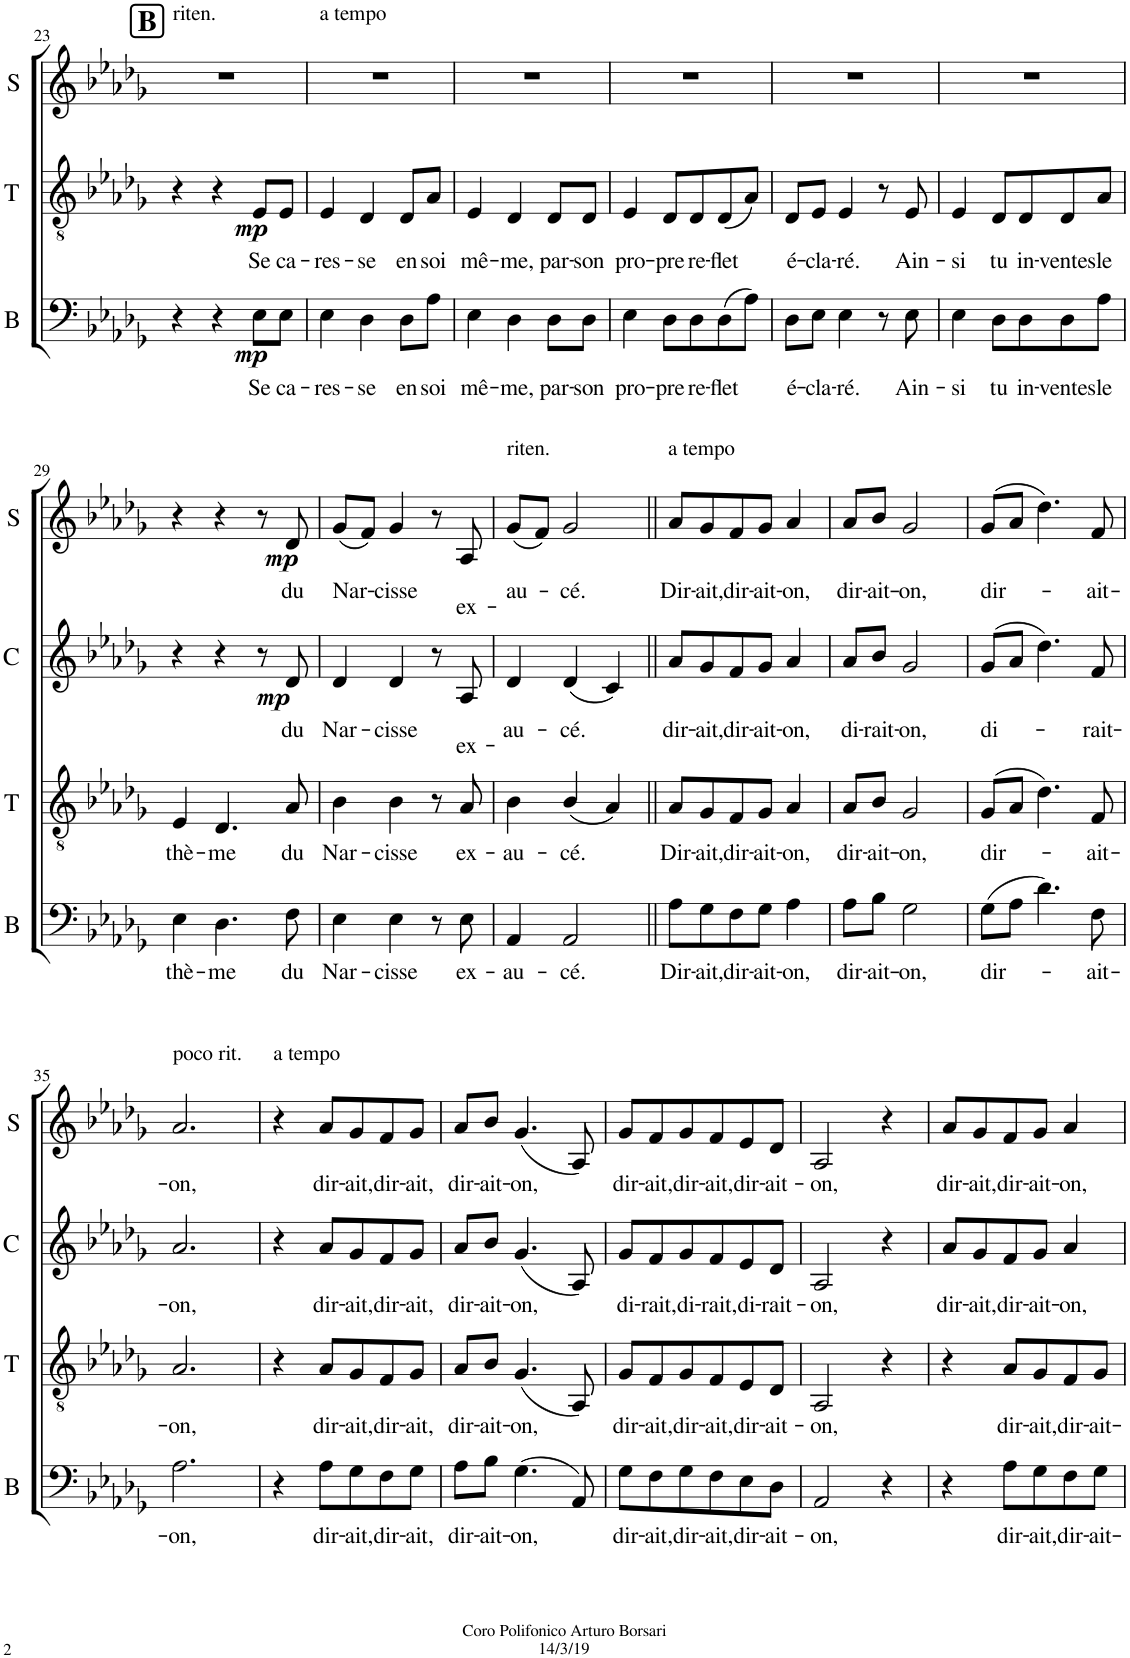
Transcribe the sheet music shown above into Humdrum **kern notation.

**kern	**text	**dynam	**kern	**text	**dynam	**kern	**text	**dynam	**kern	**text	**dynam
*part4	*part4	*part4	*part3	*part3	*part3	*part2	*part2	*part2	*part1	*part1	*part1
*staff4	*staff4	*staff4	*staff3	*staff3	*staff3	*staff2	*staff2	*staff2	*staff1	*staff1	*staff1
*I"Bassi	*	*	*I"Tenori	*	*	*I"Contralti	*	*	*I"Soprani	*	*
*I'B	*	*	*I'T	*	*	*I'C	*	*	*I'S	*	*
!!LO:PB:g=z
*clefF4	*	*	*clefGv2	*	*	*clefG2	*	*	*clefG2	*	*
*	*	*	*	*	*	*	*	*	*Trd1c2	*	*
*k[b-e-a-d-g-]	*	*	*k[b-e-a-d-g-]	*	*	*k[b-e-a-d-g-]	*	*	*k[b-e-a-d-g-]	*	*
*D-:	*	*	*D-:	*	*	*D-:	*	*	*D-:	*	*
*M3/4	*	*	*M3/4	*	*	*M3/4	*	*	*M3/4	*	*
!!LO:REH:place=s1:a:B:cj:fs=14:t=B
=23	=23	=23	=23	=23	=23	=23	=23	=23	=23	=23	=23
!	!	!	!	!	!	!	!	!	!LO:TX:a:t=riten.	!	!
4r	.	.	4r	.	.	2.r	.	.	2.r	.	.
4r	.	.	4r	.	.	.	.	.	.	.	.
!	!LO:LY:b	!LO:DY:b	!	!LO:LY:b	!LO:DY:b	!	!	!	!	!	!
8E-\L	Se	mp	8E-/L	Se	mp	.	.	.	.	.	.
!	!LO:LY:b	!	!	!LO:LY:b	!	!	!	!	!	!	!
8E-\J	ca-	.	8E-/J	ca-	.	.	.	.	.	.	.
=24	=24	=24	=24	=24	=24	=24	=24	=24	=24	=24	=24
!	!	!	!	!	!	!	!	!	!LO:TX:a:t=a tempo	!	!
!	!LO:LY:b	!	!	!LO:LY:b	!	!	!	!	!	!	!
4E-\	-res-	.	4E-/	-res-	.	2.r	.	.	2.r	.	.
!	!LO:LY:b	!	!	!LO:LY:b	!	!	!	!	!	!	!
4D-\	-se	.	4D-/	-se	.	.	.	.	.	.	.
!	!LO:LY:b	!	!	!LO:LY:b	!	!	!	!	!	!	!
8D-\L	en	.	8D-/L	en	.	.	.	.	.	.	.
!	!LO:LY:b	!	!	!LO:LY:b	!	!	!	!	!	!	!
8A-\J	soi	.	8A-/J	soi	.	.	.	.	.	.	.
=25	=25	=25	=25	=25	=25	=25	=25	=25	=25	=25	=25
!	!LO:LY:b	!	!	!LO:LY:b	!	!	!	!	!	!	!
4E-\	mê-	.	4E-/	mê-	.	2.r	.	.	2.r	.	.
!	!LO:LY:b	!	!	!LO:LY:b	!	!	!	!	!	!	!
4D-\	-me,	.	4D-/	-me,	.	.	.	.	.	.	.
!	!LO:LY:b	!	!	!LO:LY:b	!	!	!	!	!	!	!
8D-\L	par-	.	8D-/L	par-	.	.	.	.	.	.	.
!	!LO:LY:b	!	!	!LO:LY:b	!	!	!	!	!	!	!
8D-\J	-son	.	8D-/J	-son	.	.	.	.	.	.	.
=26	=26	=26	=26	=26	=26	=26	=26	=26	=26	=26	=26
!	!LO:LY:b	!	!	!LO:LY:b	!	!	!	!	!	!	!
4E-\	pro-	.	4E-/	pro-	.	2.r	.	.	2.r	.	.
!	!LO:LY:b	!	!	!LO:LY:b	!	!	!	!	!	!	!
8D-\L	-pre	.	8D-/L	-pre	.	.	.	.	.	.	.
!	!LO:LY:b	!	!	!LO:LY:b	!	!	!	!	!	!	!
8D-\	re-	.	8D-/	re-	.	.	.	.	.	.	.
!	!LO:LY:b	!	!	!LO:LY:b	!	!	!	!	!	!	!
(8D-\	-flet	.	(8D-/	-flet	.	.	.	.	.	.	.
8A-\J)	.	.	8A-/J)	.	.	.	.	.	.	.	.
=27	=27	=27	=27	=27	=27	=27	=27	=27	=27	=27	=27
!	!LO:LY:b	!	!	!LO:LY:b	!	!	!	!	!	!	!
8D-\L	é-	.	8D-/L	é-	.	2.r	.	.	2.r	.	.
!	!LO:LY:b	!	!	!LO:LY:b	!	!	!	!	!	!	!
8E-\J	-cla-	.	8E-/J	-cla-	.	.	.	.	.	.	.
!	!LO:LY:b	!	!	!LO:LY:b	!	!	!	!	!	!	!
4E-\	-ré.	.	4E-/	-ré.	.	.	.	.	.	.	.
8r	.	.	8r	.	.	.	.	.	.	.	.
!	!LO:LY:b	!	!	!LO:LY:b	!	!	!	!	!	!	!
8E-\	Ain-	.	8E-/	Ain-	.	.	.	.	.	.	.
=28	=28	=28	=28	=28	=28	=28	=28	=28	=28	=28	=28
!	!LO:LY:b	!	!	!LO:LY:b	!	!	!	!	!	!	!
4E-\	-si	.	4E-/	-si	.	2.r	.	.	2.r	.	.
!	!LO:LY:b	!	!	!LO:LY:b	!	!	!	!	!	!	!
8D-\L	tu	.	8D-/L	tu	.	.	.	.	.	.	.
!	!LO:LY:b	!	!	!LO:LY:b	!	!	!	!	!	!	!
8D-\	in-	.	8D-/	in-	.	.	.	.	.	.	.
!	!LO:LY:b	!	!	!LO:LY:b	!	!	!	!	!	!	!
8D-\	-ventes	.	8D-/	-ventes	.	.	.	.	.	.	.
!	!LO:LY:b	!	!	!LO:LY:b	!	!	!	!	!	!	!
8A-\J	le	.	8A-/J	le	.	.	.	.	.	.	.
!!LO:LB:g=z
=29	=29	=29	=29	=29	=29	=29	=29	=29	=29	=29	=29
!	!LO:LY:b	!	!	!LO:LY:b	!	!	!	!	!	!	!
4E-\	thè-	.	4E-/	thè-	.	4r	.	.	4r	.	.
!	!LO:LY:b	!	!	!LO:LY:b	!	!	!	!	!	!	!
4.D-\	-me	.	4.D-/	-me	.	4r	.	.	4r	.	.
.	.	.	.	.	.	8r	.	.	8r	.	.
!	!LO:LY:b	!	!	!LO:LY:b	!	!	!LO:LY:b	!LO:DY:b	!	!LO:LY:b	!LO:DY:b
8F\	du	.	8A-/	du	.	8d-/	du	mp	8d-/	du	mp
=30	=30	=30	=30	=30	=30	=30	=30	=30	=30	=30	=30
!	!LO:LY:b	!	!	!LO:LY:b	!	!	!LO:LY:b	!	!	!LO:LY:b	!
4E-\	Nar-	.	4B-\	Nar-	.	4d-/	Nar-	.	(8g-/L	Nar-	.
.	.	.	.	.	.	.	.	.	8f/J)	.	.
!	!LO:LY:b	!	!	!LO:LY:b	!	!	!LO:LY:b	!	!	!LO:LY:b	!
4E-\	-cisse	.	4B-\	-cisse	.	4d-/	-cisse	.	4g-/	-cisse	.
8r	.	.	8r	.	.	8r	.	.	8r	.	.
!	!LO:LY:b	!	!	!LO:LY:b	!	!	!LO:LY:b	!	!	!LO:LY:b	!
8E-\	ex-	.	8A-/	ex-	.	8A-/	ex-	.	8A-/	ex-	.
=31	=31	=31	=31	=31	=31	=31	=31	=31	=31	=31	=31
!	!	!	!	!	!	!	!	!	!LO:TX:a:t=riten.	!	!
!	!LO:LY:b	!	!	!LO:LY:b	!	!	!LO:LY:b	!	!	!LO:LY:b	!
4AA-/	-au-	.	4B-\	-au-	.	4d-/	-au-	.	(8g-/L	-au-	.
.	.	.	.	.	.	.	.	.	8f/J)	.	.
!	!LO:LY:b	!	!	!LO:LY:b	!	!	!LO:LY:b	!	!	!LO:LY:b	!
2AA-/	-cé.	.	(4B-/	-cé.	.	(4d-/	-cé.	.	2g-/	-cé.	.
.	.	.	4A-/)	.	.	4c/)	.	.	.	.	.
=32||	=32||	=32||	=32||	=32||	=32||	=32||	=32||	=32||	=32||	=32||	=32||
!	!	!	!	!	!	!	!	!	!LO:TX:a:t=a tempo	!	!
!	!LO:LY:b	!	!	!LO:LY:b	!	!	!LO:LY:b	!	!	!LO:LY:b	!
8A-\L	Dir-	.	8A-/L	Dir-	.	8a-/L	dir-	.	8a-/L	Dir-	.
!	!LO:LY:b	!	!	!LO:LY:b	!	!	!LO:LY:b	!	!	!LO:LY:b	!
8G-\	-ait,	.	8G-/	-ait,	.	8g-/	-ait,	.	8g-/	-ait,	.
!	!LO:LY:b	!	!	!LO:LY:b	!	!	!LO:LY:b	!	!	!LO:LY:b	!
8F\	dir-	.	8F/	dir-	.	8f/	dir-	.	8f/	dir-	.
!	!LO:LY:b	!	!	!LO:LY:b	!	!	!LO:LY:b	!	!	!LO:LY:b	!
8G-\J	-ait-	.	8G-/J	-ait-	.	8g-/J	-ait-	.	8g-/J	-ait-	.
!	!LO:LY:b	!	!	!LO:LY:b	!	!	!LO:LY:b	!	!	!LO:LY:b	!
4A-\	-on,	.	4A-/	-on,	.	4a-/	-on,	.	4a-/	-on,	.
=33	=33	=33	=33	=33	=33	=33	=33	=33	=33	=33	=33
!	!LO:LY:b	!	!	!LO:LY:b	!	!	!LO:LY:b	!	!	!LO:LY:b	!
8A-\L	dir-	.	8A-/L	dir-	.	8a-/L	di-	.	8a-/L	dir-	.
!	!LO:LY:b	!	!	!LO:LY:b	!	!	!LO:LY:b	!	!	!LO:LY:b	!
8B-\J	-ait-	.	8B-/J	-ait-	.	8b-/J	-rait-	.	8b-/J	-ait-	.
!	!LO:LY:b	!	!	!LO:LY:b	!	!	!LO:LY:b	!	!	!LO:LY:b	!
2G-\	-on,	.	2G-/	-on,	.	2g-/	-on,	.	2g-/	-on,	.
=34	=34	=34	=34	=34	=34	=34	=34	=34	=34	=34	=34
!	!LO:LY:b	!	!	!LO:LY:b	!	!	!LO:LY:b	!	!	!LO:LY:b	!
(8G-\L	dir-	.	(8G-/L	dir-	.	(8g-/L	di-	.	(8g-/L	dir-	.
8A-\J	.	.	8A-/J	.	.	8a-/J	.	.	8a-/J	.	.
4.d-\)	.	.	4.d-\)	.	.	4.dd-\)	.	.	4.dd-\)	.	.
!	!LO:LY:b	!	!	!LO:LY:b	!	!	!LO:LY:b	!	!	!LO:LY:b	!
8F\	-ait-	.	8F/	-ait-	.	8f/	-rait-	.	8f/	-ait-	.
!!LO:LB:g=z
=35	=35	=35	=35	=35	=35	=35	=35	=35	=35	=35	=35
!	!	!	!	!	!	!	!	!	!LO:TX:a:t=poco rit.	!	!
!	!LO:LY:b	!	!	!LO:LY:b	!	!	!LO:LY:b	!	!	!LO:LY:b	!
2.A-\	-on,	.	2.A-/	-on,	.	2.a-/	-on,	.	2.a-/	-on,	.
=36	=36	=36	=36	=36	=36	=36	=36	=36	=36	=36	=36
!	!	!	!	!	!	!	!	!	!LO:TX:a:t=a tempo	!	!
4r	.	.	4r	.	.	4r	.	.	4r	.	.
!	!LO:LY:b	!	!	!LO:LY:b	!	!	!LO:LY:b	!	!	!LO:LY:b	!
8A-\L	dir-	.	8A-/L	dir-	.	8a-/L	dir-	.	8a-/L	dir-	.
!	!LO:LY:b	!	!	!LO:LY:b	!	!	!LO:LY:b	!	!	!LO:LY:b	!
8G-\	-ait,	.	8G-/	-ait,	.	8g-/	-ait,	.	8g-/	-ait,	.
!	!LO:LY:b	!	!	!LO:LY:b	!	!	!LO:LY:b	!	!	!LO:LY:b	!
8F\	dir-	.	8F/	dir-	.	8f/	dir-	.	8f/	dir-	.
!	!LO:LY:b	!	!	!LO:LY:b	!	!	!LO:LY:b	!	!	!LO:LY:b	!
8G-\J	-ait,	.	8G-/J	-ait,	.	8g-/J	-ait,	.	8g-/J	-ait,	.
=37	=37	=37	=37	=37	=37	=37	=37	=37	=37	=37	=37
!	!LO:LY:b	!	!	!LO:LY:b	!	!	!LO:LY:b	!	!	!LO:LY:b	!
8A-\L	dir-	.	8A-/L	dir-	.	8a-/L	dir-	.	8a-/L	dir-	.
!	!LO:LY:b	!	!	!LO:LY:b	!	!	!LO:LY:b	!	!	!LO:LY:b	!
8B-\J	-ait-	.	8B-/J	-ait-	.	8b-/J	-ait-	.	8b-/J	-ait-	.
!	!LO:LY:b	!	!	!LO:LY:b	!	!	!LO:LY:b	!	!	!LO:LY:b	!
(4.G-\	-on,	.	(4.G-/	-on,	.	(4.g-/	-on,	.	(4.g-/	-on,	.
8AA-/)	.	.	8AA-/)	.	.	8A-/)	.	.	8A-/)	.	.
=38	=38	=38	=38	=38	=38	=38	=38	=38	=38	=38	=38
!	!LO:LY:b	!	!	!LO:LY:b	!	!	!LO:LY:b	!	!	!LO:LY:b	!
8G-\L	dir-	.	8G-/L	dir-	.	8g-/L	di-	.	8g-/L	dir-	.
!	!LO:LY:b	!	!	!LO:LY:b	!	!	!LO:LY:b	!	!	!LO:LY:b	!
8F\	-ait,	.	8F/	-ait,	.	8f/	-rait,	.	8f/	-ait,	.
!	!LO:LY:b	!	!	!LO:LY:b	!	!	!LO:LY:b	!	!	!LO:LY:b	!
8G-\	dir-	.	8G-/	dir-	.	8g-/	di-	.	8g-/	dir-	.
!	!LO:LY:b	!	!	!LO:LY:b	!	!	!LO:LY:b	!	!	!LO:LY:b	!
8F\	-ait,	.	8F/	-ait,	.	8f/	-rait,	.	8f/	-ait,	.
!	!LO:LY:b	!	!	!LO:LY:b	!	!	!LO:LY:b	!	!	!LO:LY:b	!
8E-\	dir-	.	8E-/	dir-	.	8e-/	di-	.	8e-/	dir-	.
!	!LO:LY:b	!	!	!LO:LY:b	!	!	!LO:LY:b	!	!	!LO:LY:b	!
8D-\J	-ait-	.	8D-/J	-ait-	.	8d-/J	-rait-	.	8d-/J	-ait-	.
=39	=39	=39	=39	=39	=39	=39	=39	=39	=39	=39	=39
!	!LO:LY:b	!	!	!LO:LY:b	!	!	!LO:LY:b	!	!	!LO:LY:b	!
2AA-/	-on,	.	2AA-/	-on,	.	2A-/	-on,	.	2A-/	-on,	.
4r	.	.	4r	.	.	4r	.	.	4r	.	.
=40	=40	=40	=40	=40	=40	=40	=40	=40	=40	=40	=40
!	!	!	!	!	!	!	!LO:LY:b	!	!	!LO:LY:b	!
4r	.	.	4r	.	.	8a-/L	dir-	.	8a-/L	dir-	.
!	!	!	!	!	!	!	!LO:LY:b	!	!	!LO:LY:b	!
.	.	.	.	.	.	8g-/	-ait,	.	8g-/	-ait,	.
!	!LO:LY:b	!	!	!LO:LY:b	!	!	!LO:LY:b	!	!	!LO:LY:b	!
8A-\L	dir-	.	8A-/L	dir-	.	8f/	dir-	.	8f/	dir-	.
!	!LO:LY:b	!	!	!LO:LY:b	!	!	!LO:LY:b	!	!	!LO:LY:b	!
8G-\	-ait,	.	8G-/	-ait,	.	8g-/J	-ait-	.	8g-/J	-ait-	.
!	!LO:LY:b	!	!	!LO:LY:b	!	!	!LO:LY:b	!	!	!LO:LY:b	!
8F\	dir-	.	8F/	dir-	.	4a-/	-on,	.	4a-/	-on,	.
!	!LO:LY:b	!	!	!LO:LY:b	!	!	!	!	!	!	!
8G-\J	-ait-	.	8G-/J	-ait-	.	.	.	.	.	.	.
=	=	=	=	=	=	=	=	=	=	=	=
*-	*-	*-	*-	*-	*-	*-	*-	*-	*-	*-	*-
